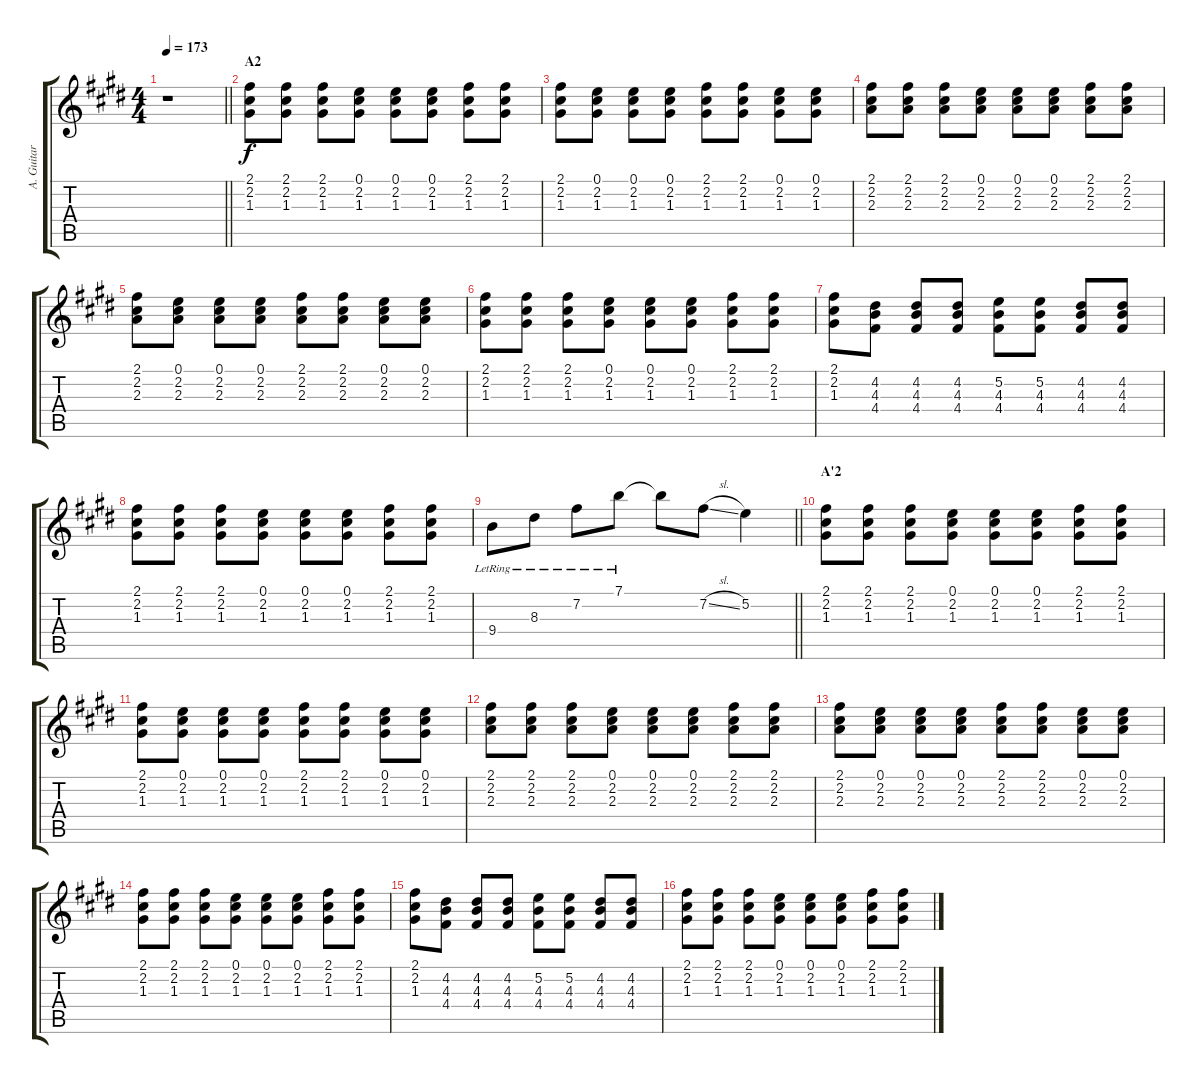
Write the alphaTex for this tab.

\track ("A. Guitar" "A. Guitar") {instrument acousticguitarsteel}
\staff {score tabs}
\tuning (E4 B3 G3 D3 A2 E2) {hide}
\ts (4 4)
\tempo 173
\clef g2
\barLineRight lightlight
\ks e
r.1{dy f} |
\section ("" "A2")
(2.1 2.2 1.3).8 (2.1 2.2 1.3).8 (2.1 2.2 1.3).8 (0.1 2.2 1.3).8 (0.1 2.2 1.3).8 (0.1 2.2 1.3).8 (2.1 2.2 1.3).8 (2.1 2.2 1.3).8 |
(2.1 2.2 1.3).8 (0.1 2.2 1.3).8 (0.1 2.2 1.3).8 (0.1 2.2 1.3).8 (2.1 2.2 1.3).8 (2.1 2.2 1.3).8 (0.1 2.2 1.3).8 (0.1 2.2 1.3).8 |
(2.1 2.2 2.3).8 (2.1 2.2 2.3).8 (2.1 2.2 2.3).8 (0.1 2.2 2.3).8 (0.1 2.2 2.3).8 (0.1 2.2 2.3).8 (2.1 2.2 2.3).8 (2.1 2.2 2.3).8 |
(2.1 2.2 2.3).8 (0.1 2.2 2.3).8 (0.1 2.2 2.3).8 (0.1 2.2 2.3).8 (2.1 2.2 2.3).8 (2.1 2.2 2.3).8 (0.1 2.2 2.3).8 (0.1 2.2 2.3).8 |
(2.1 2.2 1.3).8 (2.1 2.2 1.3).8 (2.1 2.2 1.3).8 (0.1 2.2 1.3).8 (0.1 2.2 1.3).8 (0.1 2.2 1.3).8 (2.1 2.2 1.3).8 (2.1 2.2 1.3).8 |
(2.1 2.2 1.3).8 (4.2 4.3 4.4).8 (4.2 4.3 4.4).8 (4.2 4.3 4.4).8 (5.2 4.3 4.4).8 (5.2 4.3 4.4).8 (4.2 4.3 4.4).8 (4.2 4.3 4.4).8 |
(2.1 2.2 1.3).8 (2.1 2.2 1.3).8 (2.1 2.2 1.3).8 (0.1 2.2 1.3).8 (0.1 2.2 1.3).8 (0.1 2.2 1.3).8 (2.1 2.2 1.3).8 (2.1 2.2 1.3).8 |
\barLineRight lightlight
9.4{lr}.8 8.3{lr}.8 7.2{lr}.8 7.1{lr}.8 7.1{t}.8 7.2{sl}.8 5.2.4 |
\section ("" "A'2")
(2.1 2.2 1.3).8 (2.1 2.2 1.3).8 (2.1 2.2 1.3).8 (0.1 2.2 1.3).8 (0.1 2.2 1.3).8 (0.1 2.2 1.3).8 (2.1 2.2 1.3).8 (2.1 2.2 1.3).8 |
(2.1 2.2 1.3).8 (0.1 2.2 1.3).8 (0.1 2.2 1.3).8 (0.1 2.2 1.3).8 (2.1 2.2 1.3).8 (2.1 2.2 1.3).8 (0.1 2.2 1.3).8 (0.1 2.2 1.3).8 |
(2.1 2.2 2.3).8 (2.1 2.2 2.3).8 (2.1 2.2 2.3).8 (0.1 2.2 2.3).8 (0.1 2.2 2.3).8 (0.1 2.2 2.3).8 (2.1 2.2 2.3).8 (2.1 2.2 2.3).8 |
(2.1 2.2 2.3).8 (0.1 2.2 2.3).8 (0.1 2.2 2.3).8 (0.1 2.2 2.3).8 (2.1 2.2 2.3).8 (2.1 2.2 2.3).8 (0.1 2.2 2.3).8 (0.1 2.2 2.3).8 |
(2.1 2.2 1.3).8 (2.1 2.2 1.3).8 (2.1 2.2 1.3).8 (0.1 2.2 1.3).8 (0.1 2.2 1.3).8 (0.1 2.2 1.3).8 (2.1 2.2 1.3).8 (2.1 2.2 1.3).8 |
(2.1 2.2 1.3).8 (4.2 4.3 4.4).8 (4.2 4.3 4.4).8 (4.2 4.3 4.4).8 (5.2 4.3 4.4).8 (5.2 4.3 4.4).8 (4.2 4.3 4.4).8 (4.2 4.3 4.4).8 |
(2.1 2.2 1.3).8 (2.1 2.2 1.3).8 (2.1 2.2 1.3).8 (0.1 2.2 1.3).8 (0.1 2.2 1.3).8 (0.1 2.2 1.3).8 (2.1 2.2 1.3).8 (2.1 2.2 1.3).8
